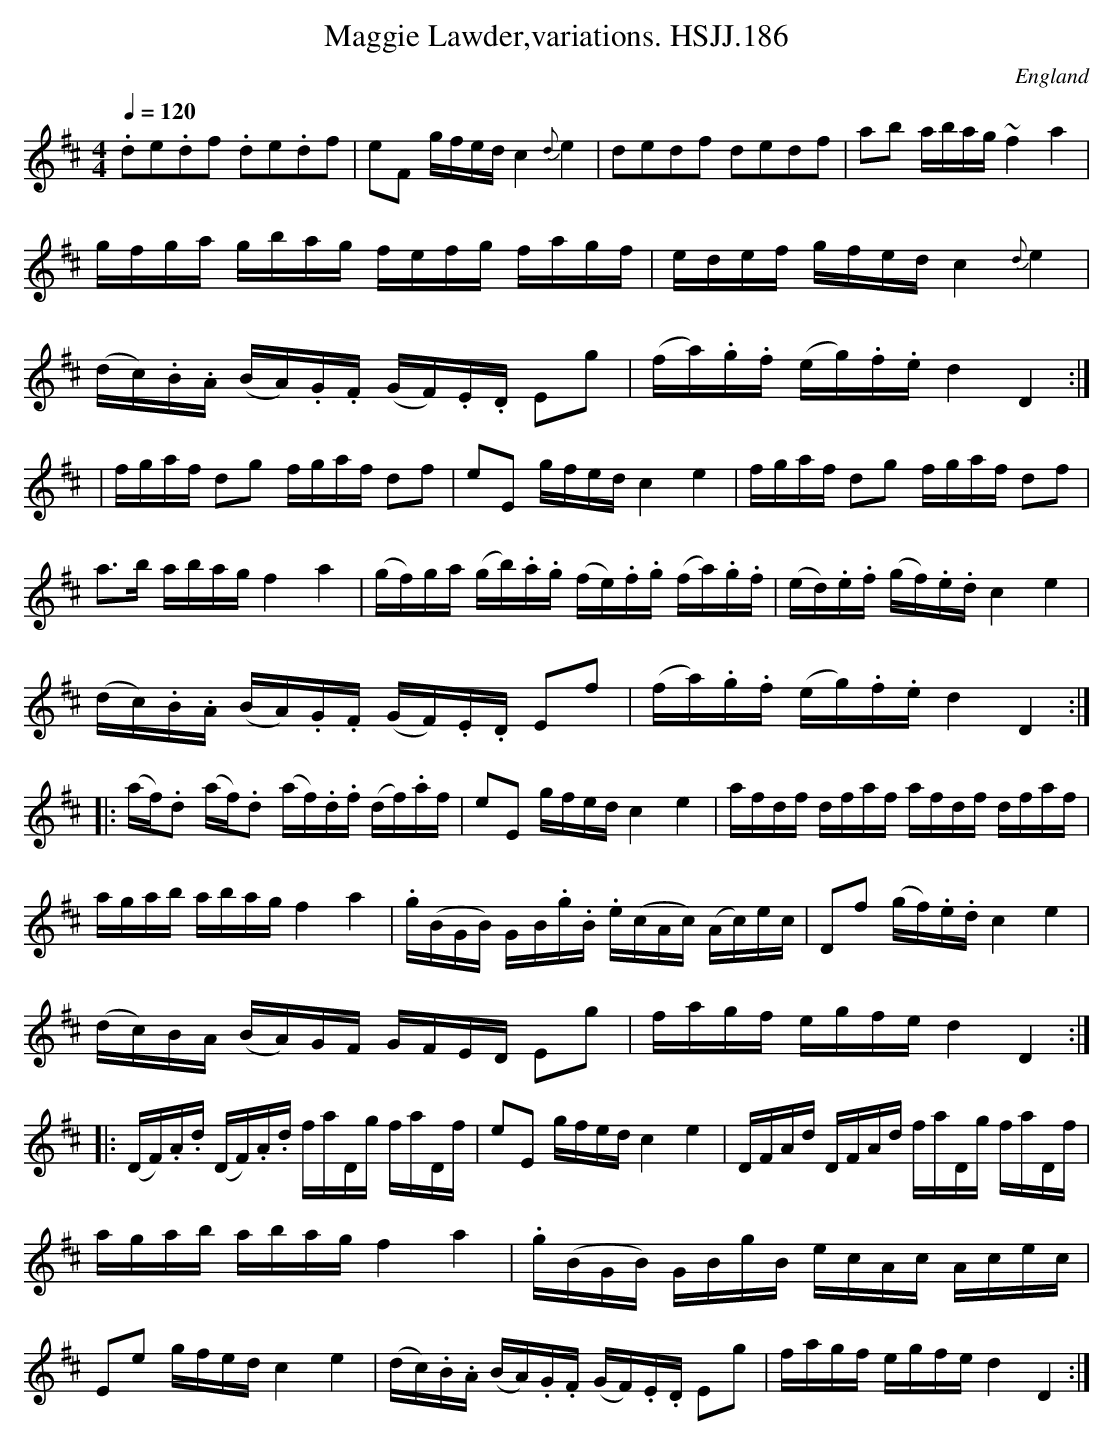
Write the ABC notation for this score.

X:1
T:Maggie Lawder,variations. HSJJ.186
M:4/4
L:1/8
Q:1/4=120
O:England
K:D
.de.df .de.df|eF g/f/e/d/ c2{d}e2|dedf dedf|ab a/b/a/g/~f2a2|
g/f/g/a/ g/b/a/g/ f/e/f/g/ f/a/g/f/|e/d/e/f/ g/f/e/d/c2{d}e2|
(d/c/).B/.A/ (B/A/).G/.F/ (G/F/).E/.D/ Eg|\
(f/a/).g/.f/ (e/g/).f/.e/d2D2:|
|f/g/a/f/ dg f/g/a/f/ df|eE g/f/e/d/c2e2|f/g/a/f/ dg f/g/a/f/ df|
a>b a/b/a/g/ f2a2|(g/f/)g/a/ (g/b/).a/.g/ (f/e/).f/.g/ (f/a/).g/.f/|\
(e/d/).e/.f/ (g/f/).e/.d/c2e2|
(d/c/).B/.A/ (B/A/).G/.F/ (G/F/).E/.D/ Ef|\
(f/a/).g/.f/ (e/g/).f/.e/d2D2:|
|:(a/f/).d (a/f/).d (a/f/).d/.f/ (d/f/).a/f/|eE g/f/e/d/c2e2|\
a/f/d/f/ d/f/a/f/ a/f/d/f/ d/f/a/f/|
a/g/a/b/ a/b/a/g/f2a2|\
.g/(B/G/B/) G/-B/.g/.B/ .e/(c/A/c/) (A/c/)e/c/|Df (g/f/).e/.d/c2e2|
(d/c/)B/A/ (B/A/)G/F/ G/F/E/D/ Eg|f/a/g/f/ e/g/f/e/d2D2:|
|:(D/F/).A/.d/ (D/F/).A/.d/ f/a/D/g/ f/a/D/f/|\
eE g/f/e/d/c2e2|D/F/A/d/ D/F/A/d/ f/a/D/g/ f/a/D/f/|
a/g/a/b/ a/b/a/g/f2a2|\
.g/(B/G/B/) G/B/g/B/ e/c/A/c/ A/c/e/c/|
Ee g/f/e/d/c2e2|(d/c/).B/.A/ (B/A/).G/.F/ (G/F/).E/.D/ Eg|\
f/a/g/f/ e/g/f/e/d2D2:|
